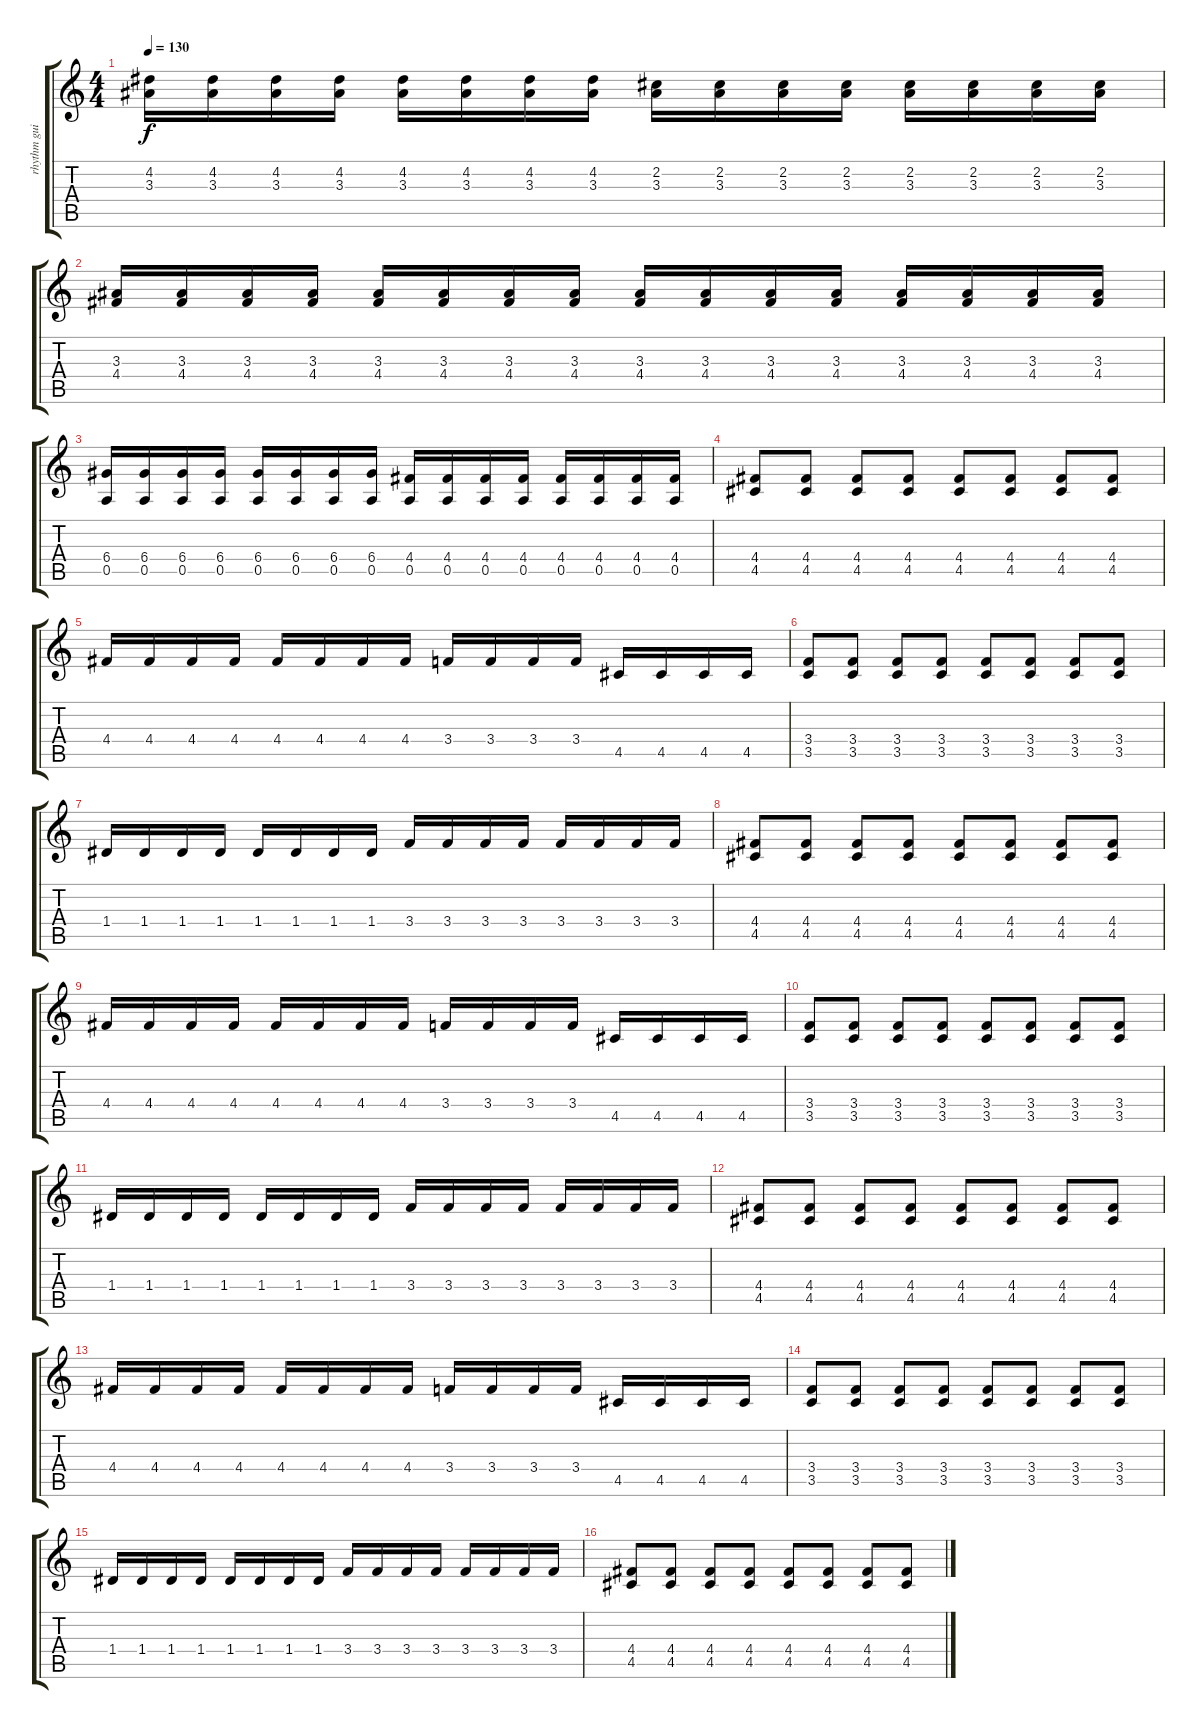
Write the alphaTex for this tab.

\track ("rhythm guitar" "rhythm gui") {instrument distortionguitar}
\staff {score tabs}
\tuning (E4 B3 G3 D3 A2 E2) {hide}
\ts (4 4)
\tempo 130
\clef g2
\ks c
(4.2 3.3).16{dy f} (4.2 3.3).16 (4.2 3.3).16 (4.2 3.3).16 (4.2 3.3).16 (4.2 3.3).16 (4.2 3.3).16 (4.2 3.3).16 (2.2 3.3).16 (2.2 3.3).16 (2.2 3.3).16 (2.2 3.3).16 (2.2 3.3).16 (2.2 3.3).16 (2.2 3.3).16 (2.2 3.3).16 |
(3.3 4.4).16 (3.3 4.4).16 (3.3 4.4).16 (3.3 4.4).16 (3.3 4.4).16 (3.3 4.4).16 (3.3 4.4).16 (3.3 4.4).16 (3.3 4.4).16 (3.3 4.4).16 (3.3 4.4).16 (3.3 4.4).16 (3.3 4.4).16 (3.3 4.4).16 (3.3 4.4).16 (3.3 4.4).16 |
(6.4 0.5).16 (6.4 0.5).16 (6.4 0.5).16 (6.4 0.5).16 (6.4 0.5).16 (6.4 0.5).16 (6.4 0.5).16 (6.4 0.5).16 (4.4 0.5).16 (4.4 0.5).16 (4.4 0.5).16 (4.4 0.5).16 (4.4 0.5).16 (4.4 0.5).16 (4.4 0.5).16 (4.4 0.5).16 |
(4.4 4.5).8 (4.4 4.5).8 (4.4 4.5).8 (4.4 4.5).8 (4.4 4.5).8 (4.4 4.5).8 (4.4 4.5).8 (4.4 4.5).8 |
4.4.16 4.4.16 4.4.16 4.4.16 4.4.16 4.4.16 4.4.16 4.4.16 3.4.16 3.4.16 3.4.16 3.4.16 4.5.16 4.5.16 4.5.16 4.5.16 |
(3.4 3.5).8 (3.4 3.5).8 (3.4 3.5).8 (3.4 3.5).8 (3.4 3.5).8 (3.4 3.5).8 (3.4 3.5).8 (3.4 3.5).8 |
1.4.16 1.4.16 1.4.16 1.4.16 1.4.16 1.4.16 1.4.16 1.4.16 3.4.16 3.4.16 3.4.16 3.4.16 3.4.16 3.4.16 3.4.16 3.4.16 |
(4.4 4.5).8 (4.4 4.5).8 (4.4 4.5).8 (4.4 4.5).8 (4.4 4.5).8 (4.4 4.5).8 (4.4 4.5).8 (4.4 4.5).8 |
4.4.16 4.4.16 4.4.16 4.4.16 4.4.16 4.4.16 4.4.16 4.4.16 3.4.16 3.4.16 3.4.16 3.4.16 4.5.16 4.5.16 4.5.16 4.5.16 |
(3.4 3.5).8 (3.4 3.5).8 (3.4 3.5).8 (3.4 3.5).8 (3.4 3.5).8 (3.4 3.5).8 (3.4 3.5).8 (3.4 3.5).8 |
1.4.16 1.4.16 1.4.16 1.4.16 1.4.16 1.4.16 1.4.16 1.4.16 3.4.16 3.4.16 3.4.16 3.4.16 3.4.16 3.4.16 3.4.16 3.4.16 |
(4.4 4.5).8 (4.4 4.5).8 (4.4 4.5).8 (4.4 4.5).8 (4.4 4.5).8 (4.4 4.5).8 (4.4 4.5).8 (4.4 4.5).8 |
4.4.16 4.4.16 4.4.16 4.4.16 4.4.16 4.4.16 4.4.16 4.4.16 3.4.16 3.4.16 3.4.16 3.4.16 4.5.16 4.5.16 4.5.16 4.5.16 |
(3.4 3.5).8 (3.4 3.5).8 (3.4 3.5).8 (3.4 3.5).8 (3.4 3.5).8 (3.4 3.5).8 (3.4 3.5).8 (3.4 3.5).8 |
1.4.16 1.4.16 1.4.16 1.4.16 1.4.16 1.4.16 1.4.16 1.4.16 3.4.16 3.4.16 3.4.16 3.4.16 3.4.16 3.4.16 3.4.16 3.4.16 |
(4.4 4.5).8 (4.4 4.5).8 (4.4 4.5).8 (4.4 4.5).8 (4.4 4.5).8 (4.4 4.5).8 (4.4 4.5).8 (4.4 4.5).8
